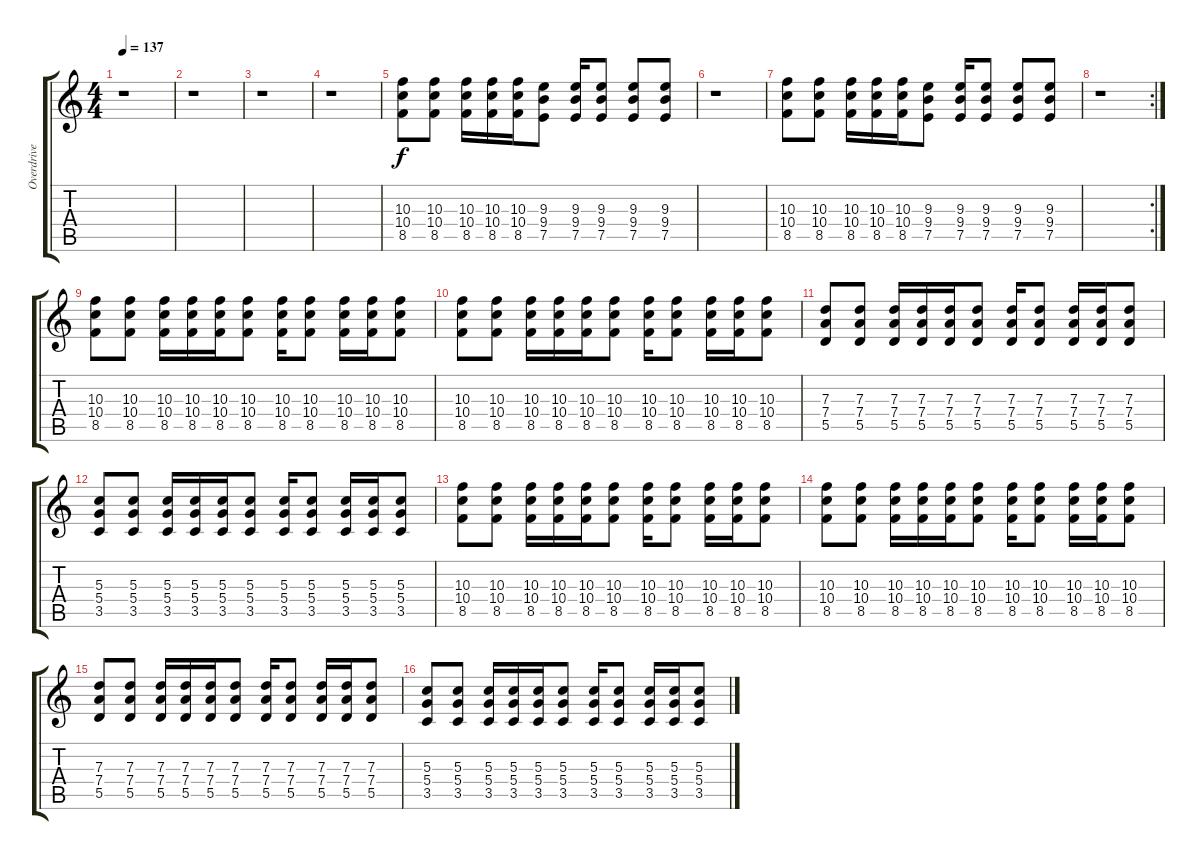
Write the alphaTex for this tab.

\track ("Overdrive Guitar" "Overdrive ") {instrument overdrivenguitar}
\staff {score tabs}
\tuning (E4 B3 G3 D3 A2 E2) {hide}
\ts (4 4)
\tempo 137
\clef g2
\ks c
r.1{dy f} |
r.1 |
r.1 |
r.1 |
(10.3 10.4 8.5).8 (10.3 10.4 8.5).8 (10.3 10.4 8.5).16 (10.3 10.4 8.5).16 (10.3 10.4 8.5).16 (9.3 9.4 7.5).8 (9.3 9.4 7.5).16 (9.3 9.4 7.5).8 (9.3 9.4 7.5).8 (9.3 9.4 7.5).8 |
r.1 |
(10.3 10.4 8.5).8 (10.3 10.4 8.5).8 (10.3 10.4 8.5).16 (10.3 10.4 8.5).16 (10.3 10.4 8.5).16 (9.3 9.4 7.5).8 (9.3 9.4 7.5).16 (9.3 9.4 7.5).8 (9.3 9.4 7.5).8 (9.3 9.4 7.5).8 |
\rc 2
r.1 |
(10.3 10.4 8.5).8 (10.3 10.4 8.5).8 (10.3 10.4 8.5).16 (10.3 10.4 8.5).16 (10.3 10.4 8.5).16 (10.3 10.4 8.5).8 (10.3 10.4 8.5).16 (10.3 10.4 8.5).8 (10.3 10.4 8.5).16 (10.3 10.4 8.5).16 (10.3 10.4 8.5).8 |
(10.3 10.4 8.5).8 (10.3 10.4 8.5).8 (10.3 10.4 8.5).16 (10.3 10.4 8.5).16 (10.3 10.4 8.5).16 (10.3 10.4 8.5).8 (10.3 10.4 8.5).16 (10.3 10.4 8.5).8 (10.3 10.4 8.5).16 (10.3 10.4 8.5).16 (10.3 10.4 8.5).8 |
(7.3 7.4 5.5).8 (7.3 7.4 5.5).8 (7.3 7.4 5.5).16 (7.3 7.4 5.5).16 (7.3 7.4 5.5).16 (7.3 7.4 5.5).8 (7.3 7.4 5.5).16 (7.3 7.4 5.5).8 (7.3 7.4 5.5).16 (7.3 7.4 5.5).16 (7.3 7.4 5.5).8 |
(5.3 5.4 3.5).8 (5.3 5.4 3.5).8 (5.3 5.4 3.5).16 (5.3 5.4 3.5).16 (5.3 5.4 3.5).16 (5.3 5.4 3.5).8 (5.3 5.4 3.5).16 (5.3 5.4 3.5).8 (5.3 5.4 3.5).16 (5.3 5.4 3.5).16 (5.3 5.4 3.5).8 |
(10.3 10.4 8.5).8 (10.3 10.4 8.5).8 (10.3 10.4 8.5).16 (10.3 10.4 8.5).16 (10.3 10.4 8.5).16 (10.3 10.4 8.5).8 (10.3 10.4 8.5).16 (10.3 10.4 8.5).8 (10.3 10.4 8.5).16 (10.3 10.4 8.5).16 (10.3 10.4 8.5).8 |
(10.3 10.4 8.5).8 (10.3 10.4 8.5).8 (10.3 10.4 8.5).16 (10.3 10.4 8.5).16 (10.3 10.4 8.5).16 (10.3 10.4 8.5).8 (10.3 10.4 8.5).16 (10.3 10.4 8.5).8 (10.3 10.4 8.5).16 (10.3 10.4 8.5).16 (10.3 10.4 8.5).8 |
(7.3 7.4 5.5).8 (7.3 7.4 5.5).8 (7.3 7.4 5.5).16 (7.3 7.4 5.5).16 (7.3 7.4 5.5).16 (7.3 7.4 5.5).8 (7.3 7.4 5.5).16 (7.3 7.4 5.5).8 (7.3 7.4 5.5).16 (7.3 7.4 5.5).16 (7.3 7.4 5.5).8 |
(5.3 5.4 3.5).8 (5.3 5.4 3.5).8 (5.3 5.4 3.5).16 (5.3 5.4 3.5).16 (5.3 5.4 3.5).16 (5.3 5.4 3.5).8 (5.3 5.4 3.5).16 (5.3 5.4 3.5).8 (5.3 5.4 3.5).16 (5.3 5.4 3.5).16 (5.3 5.4 3.5).8
